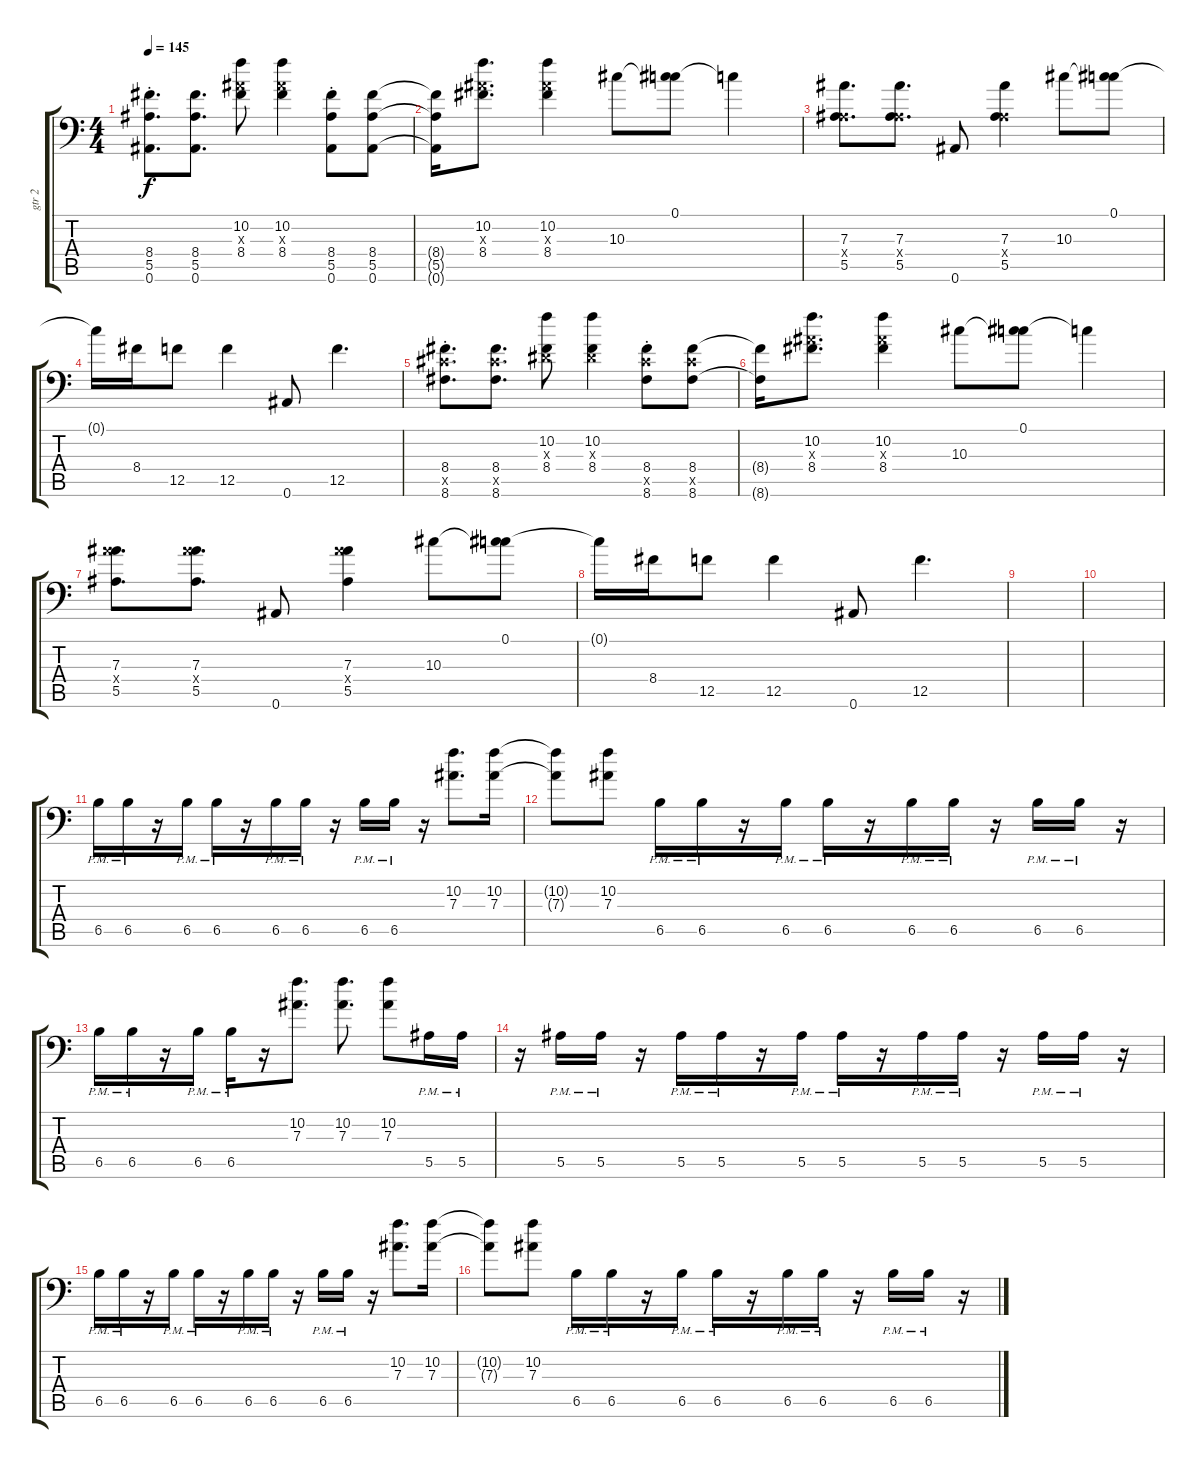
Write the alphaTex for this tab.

\track ("gtr 2" "gtr 2") {instrument distortionguitar}
\staff {score tabs}
\tuning (C4 G3 Eb3 Bb2 F2 Bb1) {hide}
\ts (4 4)
\tempo 145
\clef f4
\ks c
(8.4{st} 5.5{st} 0.6{st}).8{d dy f} (8.4 5.5 0.6).8{d} (10.2 7.3{x} 8.4).8 (10.2 7.3{x} 8.4).4 (8.4{st} 5.5{st} 0.6{st}).8 (8.4 5.5 0.6).8 |
(8.4{t} 5.5{t} 0.6{t}).16 (10.2 7.3{x} 8.4).8{d} (10.2 7.3{x} 8.4).4 10.3.8 (0.1 10.3{t}).8 0.1{t}.4 |
(7.3 0.4{x} 5.5).8{d} (7.3 0.4{x} 5.5).8{d} 0.6.8 (7.3 0.4{x} 5.5).4 10.3.8 (0.1 10.3{t}).8 |
0.1{t}.16 8.4.16 12.5.8 12.5.4 0.6.8 12.5.4{d} |
(8.4{st} 8.5{st x} 8.6{st}).8{d} (8.4 8.5{x} 8.6).8{d} (10.2 0.3{x} 8.4).8 (10.2 0.3{x} 8.4).4 (8.4{st} 8.5{st x} 8.6{st}).8 (8.4 8.5{x} 8.6).8 |
(8.4{t} 8.6{t}).16 (10.2 7.3{x} 8.4).8{d} (10.2 7.3{x} 8.4).4 10.3.8 (0.1 10.3{t}).8 0.1{t}.4 |
(7.3 12.4{x} 5.5).8{d} (7.3 12.4{x} 5.5).8{d} 0.6.8 (7.3 12.4{x} 5.5).4 10.3.8 (0.1 10.3{t}).8 |
0.1{t}.16 8.4.16 12.5.8 12.5.4 0.6.8 12.5.4{d} |
|
|
6.5{pm}.16 6.5{pm}.16 r.16 6.5{pm}.16 6.5{pm}.16 r.16 6.5{pm}.16 6.5{pm}.16 r.16 6.5{pm}.16 6.5{pm}.16 r.16 (10.2 7.3).8{d} (10.2 7.3).16 |
(10.2{t} 7.3{t}).8 (10.2 7.3).8 6.5{pm}.16 6.5{pm}.16 r.16 6.5{pm}.16 6.5{pm}.16 r.16 6.5{pm}.16 6.5{pm}.16 r.16 6.5{pm}.16 6.5{pm}.16 r.16 |
6.5{pm}.16 6.5{pm}.16 r.16 6.5{pm}.16 6.5{pm}.16 r.16 (10.2 7.3).8{d} (10.2 7.3).8{d} (10.2 7.3).8 5.5{pm}.16 5.5{pm}.16 |
r.16 5.5{pm}.16 5.5{pm}.16 r.16 5.5{pm}.16 5.5{pm}.16 r.16 5.5{pm}.16 5.5{pm}.16 r.16 5.5{pm}.16 5.5{pm}.16 r.16 5.5{pm}.16 5.5{pm}.16 r.16 |
6.5{pm}.16 6.5{pm}.16 r.16 6.5{pm}.16 6.5{pm}.16 r.16 6.5{pm}.16 6.5{pm}.16 r.16 6.5{pm}.16 6.5{pm}.16 r.16 (10.2 7.3).8{d} (10.2 7.3).16 |
(10.2{t} 7.3{t}).8 (10.2 7.3).8 6.5{pm}.16 6.5{pm}.16 r.16 6.5{pm}.16 6.5{pm}.16 r.16 6.5{pm}.16 6.5{pm}.16 r.16 6.5{pm}.16 6.5{pm}.16 r.16
